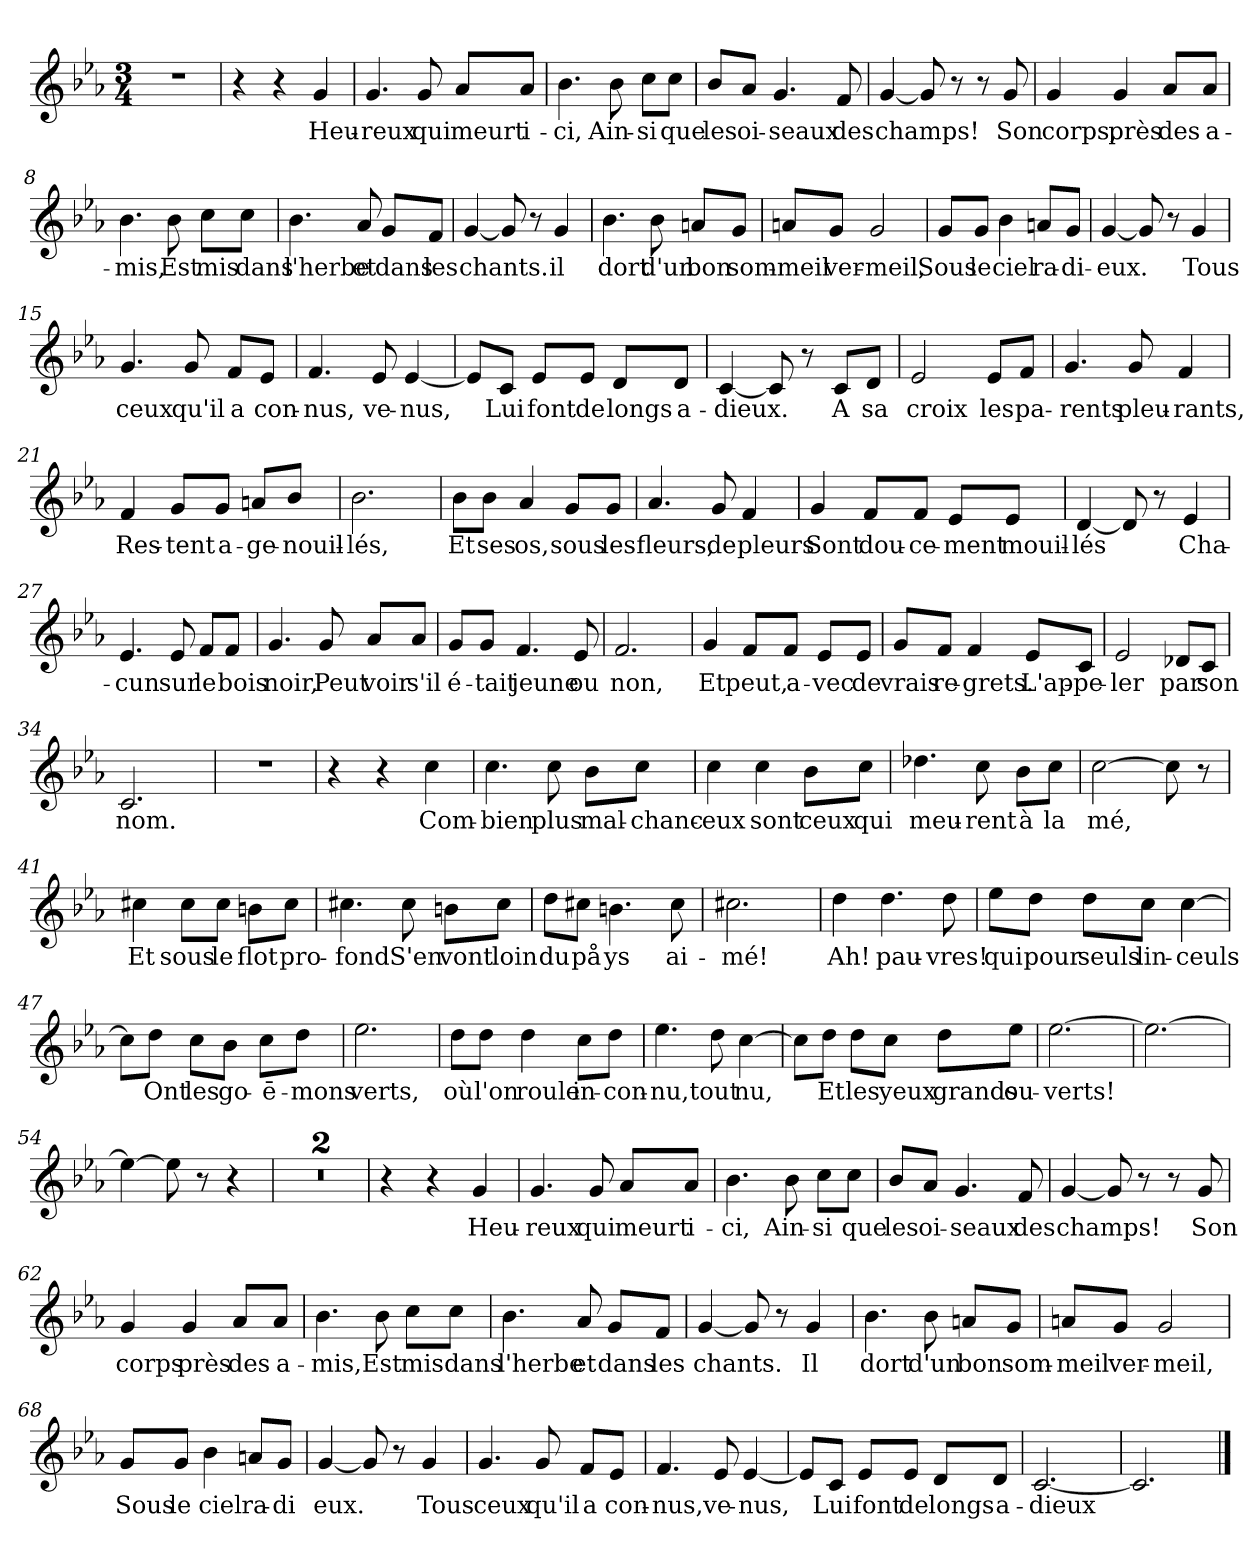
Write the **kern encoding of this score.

**kern	**text
*part1	*part1
*staff1	*staff1
*clefG2	*
*k[b-e-a-]	*
*M3/4	*
=1	=1
2.r	.
=2	=2
4r	.
4r	.
!	!LO:LY:b
4g/	Heu-
=3	=3
!	!LO:LY:b
4.g/	-reux
!	!LO:LY:b
8g/	qui
!	!LO:LY:b
8a-/L	meurt
!	!LO:LY:b
8a-/J	i-
=4	=4
!	!LO:LY:b
4.b-\	-ci,
!	!LO:LY:b
8b-\	Ain-
!	!LO:LY:b
8cc\L	-si
!	!LO:LY:b
8cc\J	que
=5	=5
!	!LO:LY:b
8b-/L	les
!	!LO:LY:b
8a-/J	oi-
!	!LO:LY:b
4.g/	-seaux
!	!LO:LY:b
8f/	des
=6	=6
!	!LO:LY:b
[4g/	champs!
8g/]	.
8r	.
8r	.
!	!LO:LY:b
8g/	Son
=7	=7
!	!LO:LY:b
4g/	corps,
!	!LO:LY:b
4g/	près
!	!LO:LY:b
8a-/L	des
!	!LO:LY:b
8a-/J	a-
!!LO:LB:g=z
=8	=8
!	!LO:LY:b
4.b-\	-mis,
!	!LO:LY:b
8b-\	Est
!	!LO:LY:b
8cc\L	mis
!	!LO:LY:b
8cc\J	dans
=9	=9
!	!LO:LY:b
4.b-\	l'herbe
!	!LO:LY:b
8a-/	et
!	!LO:LY:b
8g/L	dans
!	!LO:LY:b
8f/J	les
=10	=10
!	!LO:LY:b
[4g/	chants.
8g/]	.
8r	.
!	!LO:LY:b
4g/	il
=11	=11
!	!LO:LY:b
4.b-\	dort
!	!LO:LY:b
8b-\	d'un
!	!LO:LY:b
8an/L	bon
!	!LO:LY:b
8g/J	som-
=12	=12
!	!LO:LY:b
8an/L	-meil
!	!LO:LY:b
8g/J	ver-
!	!LO:LY:b
2g/	-meil,
=13	=13
!	!LO:LY:b
8g/L	Sous
!	!LO:LY:b
8g/J	le
!	!LO:LY:b
4b-\	ciel
!	!LO:LY:b
8an/L	ra-
!	!LO:LY:b
8g/J	-di-
!!LO:LB:g=z
=14	=14
!	!LO:LY:b
[4g/	-eux.
8g/]	.
8r	.
!	!LO:LY:b
4g/	Tous
=15	=15
!	!LO:LY:b
4.g/	ceux
!	!LO:LY:b
8g/	qu'il
!	!LO:LY:b
8f/L	a
!	!LO:LY:b
8e-/J	con-
=16	=16
!	!LO:LY:b
4.f/	-nus,
!	!LO:LY:b
8e-/	ve-
!	!LO:LY:b
[4e-/	-nus,
=17	=17
8e-/L]	.
!	!LO:LY:b
8c/J	Lui
!	!LO:LY:b
8e-/L	font
!	!LO:LY:b
8e-/J	de
!	!LO:LY:b
8d/L	longs
!	!LO:LY:b
8d/J	a-
=18	=18
!	!LO:LY:b
[4c/	-dieux.
8c/]	.
8r	.
!	!LO:LY:b
8c/L	A
!	!LO:LY:b
8d/J	sa
=19	=19
!	!LO:LY:b
2e-/	croix
!	!LO:LY:b
8e-/L	les
!	!LO:LY:b
8f/J	pa-
=20	=20
!	!LO:LY:b
4.g/	-rents
!	!LO:LY:b
8g/	pleu-
!	!LO:LY:b
4f/	-rants,
!!LO:LB:g=z
=21	=21
!	!LO:LY:b
4f/	Res-
!	!LO:LY:b
8g/L	-tent
!	!LO:LY:b
8g/J	a-
!	!LO:LY:b
8an/L	-ge-
!	!LO:LY:b
8b-/J	-nouil-
=22	=22
!	!LO:LY:b
2.b-\	-lés,
=23	=23
!	!LO:LY:b
8b-\L	Et
!	!LO:LY:b
8b-\J	ses
!	!LO:LY:b
4a-/	os,
!	!LO:LY:b
8g/L	sous
!	!LO:LY:b
8g/J	les
=24	=24
!	!LO:LY:b
4.a-/	fleurs,
!	!LO:LY:b
8g/	de
!	!LO:LY:b
4f/	pleurs
=25	=25
!	!LO:LY:b
4g/	Sont
!	!LO:LY:b
8f/L	dou-
!	!LO:LY:b
8f/J	-ce-
!	!LO:LY:b
8e-/L	-ment
!	!LO:LY:b
8e-/J	mouil-
=26	=26
!	!LO:LY:b
[4d/	-lés
8d/]	.
8r	.
!	!LO:LY:b
4e-/	Cha-
!!LO:LB:g=z
=27	=27
!	!LO:LY:b
4.e-/	-cun
!	!LO:LY:b
8e-/	sur
!	!LO:LY:b
8f/L	le
!	!LO:LY:b
8f/J	bois
=28	=28
!	!LO:LY:b
4.g/	noir,
!	!LO:LY:b
8g/	Peut
!	!LO:LY:b
8a-/L	voir
!	!LO:LY:b
8a-/J	s'il
=29	=29
!	!LO:LY:b
8g/L	é-
!	!LO:LY:b
8g/J	-tait
!	!LO:LY:b
4.f/	jeune
!	!LO:LY:b
8e-/	ou
=30	=30
!	!LO:LY:b
2.f/	non,
=31	=31
!	!LO:LY:b
4g/	Et
!	!LO:LY:b
8f/L	peut,
!	!LO:LY:b
8f/J	a-
!	!LO:LY:b
8e-/L	-vec
!	!LO:LY:b
8e-/J	de
=32	=32
!	!LO:LY:b
8g/L	vrais
!	!LO:LY:b
8f/J	re-
!	!LO:LY:b
4f/	-grets.
!	!LO:LY:b
8e-/L	L'ap-
!	!LO:LY:b
8c/J	-pe-
=33	=33
!	!LO:LY:b
2e-/	-ler
!	!LO:LY:b
8d-X/L	par
!	!LO:LY:b
8c/J	son
!!LO:LB:g=z
=34	=34
!	!LO:LY:b
2.c/	nom.
=35	=35
2.r	.
=36	=36
4r	.
4r	.
!	!LO:LY:b
4cc\	Com-
=37	=37
!	!LO:LY:b
4.cc\	-bien
!	!LO:LY:b
8cc\	plus
!	!LO:LY:b
8b-\L	mal-
!	!LO:LY:b
8cc\J	chanc-
=38	=38
!	!LO:LY:b
4cc\	-eux
!	!LO:LY:b
4cc\	sont
!	!LO:LY:b
8b-\L	ceux
!	!LO:LY:b
8cc\J	qui
=39	=39
!	!LO:LY:b
4.dd-X\	meu-
!	!LO:LY:b
8cc\	-rent
!	!LO:LY:b
8b-\L	à
!	!LO:LY:b
8cc\J	la
=40	=40
!	!LO:LY:b
[2cc\	mé,
8cc\]	.
8r	.
=41	=41
!	!LO:LY:b
4cc#X\	Et
!	!LO:LY:b
8cc#\L	sous
!	!LO:LY:b
8cc#\J	le
!	!LO:LY:b
8bn\L	flot
!	!LO:LY:b
8cc#\J	pro-
!!LO:LB:g=z
=42	=42
!	!LO:LY:b
4.cc#X\	-fond
!	!LO:LY:b
8cc#\	S'en
!	!LO:LY:b
8bn\L	vont
!	!LO:LY:b
8cc#\J	loin
=43	=43
!	!LO:LY:b
8dd\L	du
!	!LO:LY:b
8cc#X\J	på
!	!LO:LY:b
4.bn\	-ys
!	!LO:LY:b
8cc#\	ai-
=44	=44
!	!LO:LY:b
2.cc#X\	-mé!
=45	=45
!	!LO:LY:b
4dd\	Ah!
!	!LO:LY:b
4.dd\	pau-
!	!LO:LY:b
8dd\	-vres!
=46	=46
!	!LO:LY:b
8ee-\L	qui
!	!LO:LY:b
8dd\J	pour
!	!LO:LY:b
8dd\L	seuls
!	!LO:LY:b
8cc\J	lin-
!	!LO:LY:b
[4cc\	-ceuls
=47	=47
8cc\L]	.
!	!LO:LY:b
8dd\J	Ont
!	!LO:LY:b
8cc\L	les
!	!LO:LY:b
8b-\J	go-
!	!LO:LY:b
8cc\L	-ē-
!	!LO:LY:b
8dd\J	-mons
=48	=48
!	!LO:LY:b
2.ee-\	verts,
!!LO:LB:g=z
=49	=49
!	!LO:LY:b
8dd\L	où
!	!LO:LY:b
8dd\J	l'on
!	!LO:LY:b
4dd\	roule
!	!LO:LY:b
8cc\L	in-
!	!LO:LY:b
8dd\J	-con-
=50	=50
!	!LO:LY:b
4.ee-\	-nu,
!	!LO:LY:b
8dd\	tout
!	!LO:LY:b
[4cc\	nu,
=51	=51
8cc\L]	.
!	!LO:LY:b
8dd\J	Et
!	!LO:LY:b
8dd\L	les
!	!LO:LY:b
8cc\J	yeux
!	!LO:LY:b
8dd\L	grands
!	!LO:LY:b
8ee-\J	ou-
=52	=52
!	!LO:LY:b
[2.ee-\	-verts!
=53	=53
2.ee-\_	.
=54	=54
4ee-\_	.
8ee-\]	.
8r	.
4r	.
=55	=55
2.r	.
=56	=56
2.r	.
=57	=57
4r	.
4r	.
!	!LO:LY:b
4g/	Heu-
!!LO:LB:g=z
=58	=58
!	!LO:LY:b
4.g/	-reux
!	!LO:LY:b
8g/	qui
!	!LO:LY:b
8a-/L	meurt
!	!LO:LY:b
8a-/J	i-
=59	=59
!	!LO:LY:b
4.b-\	-ci,
!	!LO:LY:b
8b-\	Ain-
!	!LO:LY:b
8cc\L	-si
!	!LO:LY:b
8cc\J	que
=60	=60
!	!LO:LY:b
8b-/L	les
!	!LO:LY:b
8a-/J	oi-
!	!LO:LY:b
4.g/	-seaux
!	!LO:LY:b
8f/	des
=61	=61
!	!LO:LY:b
[4g/	champs!
8g/]	.
8r	.
8r	.
!	!LO:LY:b
8g/	Son
=62	=62
!	!LO:LY:b
4g/	corps
!	!LO:LY:b
4g/	près
!	!LO:LY:b
8a-/L	des
!	!LO:LY:b
8a-/J	a-
=63	=63
!	!LO:LY:b
4.b-\	-mis,
!	!LO:LY:b
8b-\	Est
!	!LO:LY:b
8cc\L	mis
!	!LO:LY:b
8cc\J	dans
!!LO:LB:g=z
=64	=64
!	!LO:LY:b
4.b-\	l'herbe
!	!LO:LY:b
8a-/	et
!	!LO:LY:b
8g/L	dans
!	!LO:LY:b
8f/J	les
=65	=65
!	!LO:LY:b
[4g/	chants.
8g/]	.
8r	.
!	!LO:LY:b
4g/	Il
=66	=66
!	!LO:LY:b
4.b-\	dort
!	!LO:LY:b
8b-\	d'un
!	!LO:LY:b
8an/L	bon
!	!LO:LY:b
8g/J	som-
=67	=67
!	!LO:LY:b
8an/L	-meil
!	!LO:LY:b
8g/J	ver-
!	!LO:LY:b
2g/	-meil,
=68	=68
!	!LO:LY:b
8g/L	Sous
!	!LO:LY:b
8g/J	le
!	!LO:LY:b
4b-\	ciel
!	!LO:LY:b
8an/L	ra-
!	!LO:LY:b
8g/J	-di
=69	=69
!	!LO:LY:b
[4g/	-eux.
8g/]	.
8r	.
!	!LO:LY:b
4g/	Tous
=70	=70
!	!LO:LY:b
4.g/	ceux
!	!LO:LY:b
8g/	qu'il
!	!LO:LY:b
8f/L	a
!	!LO:LY:b
8e-/J	con-
!!LO:PB:g=z
=71	=71
!	!LO:LY:b
4.f/	-nus,
!	!LO:LY:b
8e-/	ve-
!	!LO:LY:b
[4e-/	-nus,
=72	=72
8e-/L]	.
!	!LO:LY:b
8c/J	Lui
!	!LO:LY:b
8e-/L	font
!	!LO:LY:b
8e-/J	de
!	!LO:LY:b
8d/L	longs
!	!LO:LY:b
8d/J	a-
=73	=73
!	!LO:LY:b
[2.c/	-dieux
=74	=74
2.c/]	.
==	==
*-	*-
